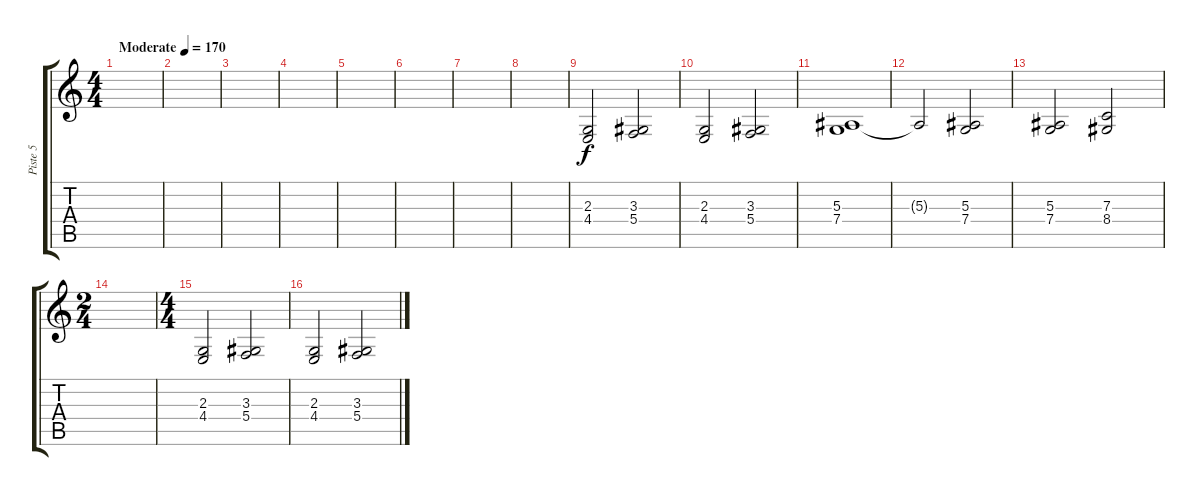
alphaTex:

\track ("Piste 5" "Piste 5") {instrument stringensemble1}
\staff {score tabs}
\tuning (D4 A3 F3 C3 G2 C2) {hide}
\ts (4 4)
\tempo (170 "Moderate")
\clef g2
\ks c
|
|
|
|
|
|
|
|
(2.3 4.4).2 (3.3 5.4).2 |
(2.3 4.4).2 (3.3 5.4).2 |
(5.3 7.4).1 |
5.3{t}.2 (5.3 7.4).2 |
(5.3 7.4).2 (7.3 8.4).2 |
\ts (2 4)
|
\ts (4 4)
(2.3 4.4).2 (3.3 5.4).2 |
(2.3 4.4).2 (3.3 5.4).2
